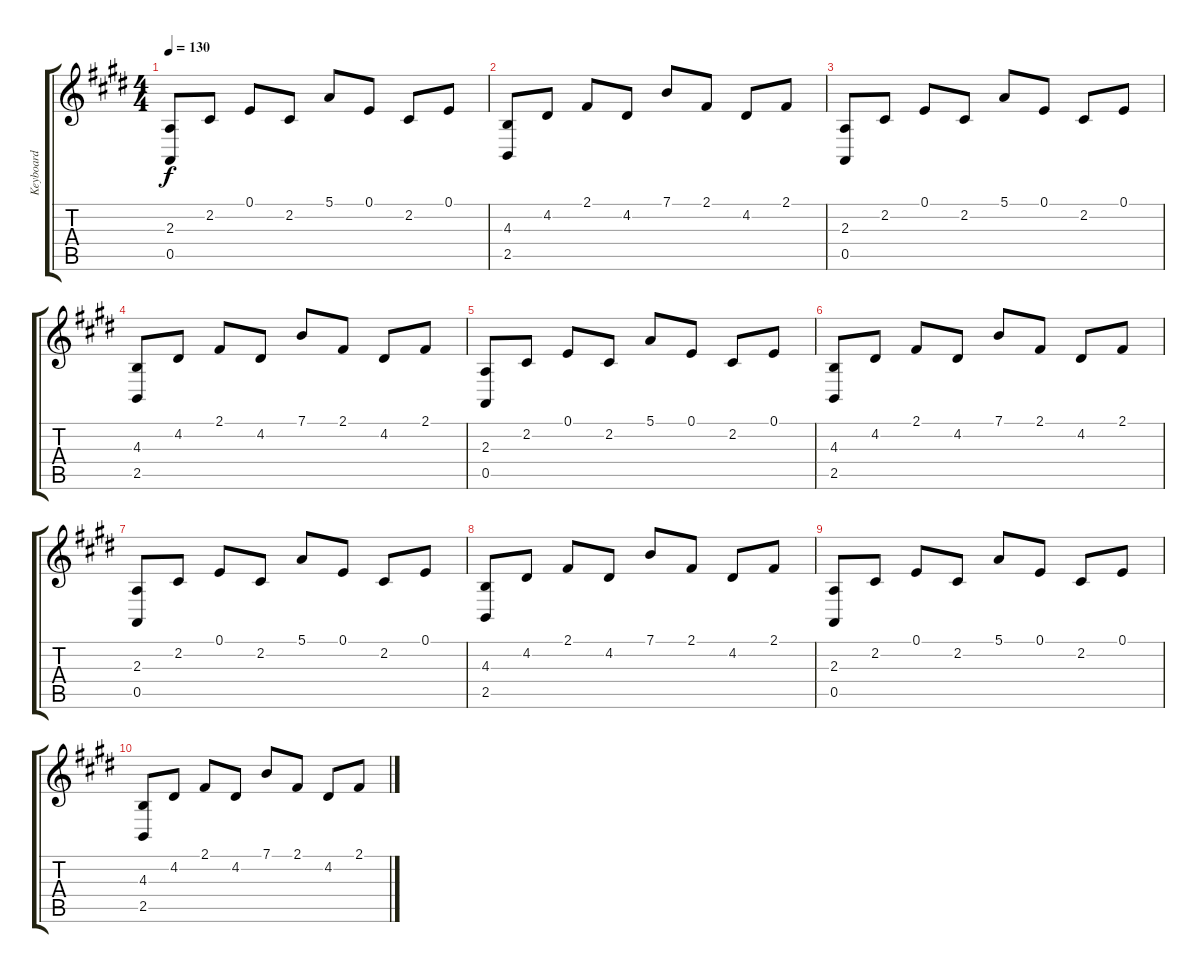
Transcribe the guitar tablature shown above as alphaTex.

\track ("Keyboard" "Keyboard") {instrument vibraphone}
\staff {score tabs}
\tuning (E4 B3 G3 D3 A2 E2) {hide}
\ts (4 4)
\tempo 130
\clef g2
\ks e
(2.3 0.5).8{dy f} 2.2.8 0.1.8 2.2.8 5.1.8 0.1.8 2.2.8 0.1.8 |
(4.3 2.5).8 4.2.8 2.1.8 4.2.8 7.1.8 2.1.8 4.2.8 2.1.8 |
(2.3 0.5).8 2.2.8 0.1.8 2.2.8 5.1.8 0.1.8 2.2.8 0.1.8 |
(4.3 2.5).8 4.2.8 2.1.8 4.2.8 7.1.8 2.1.8 4.2.8 2.1.8 |
(2.3 0.5).8 2.2.8 0.1.8 2.2.8 5.1.8 0.1.8 2.2.8 0.1.8 |
(4.3 2.5).8 4.2.8 2.1.8 4.2.8 7.1.8 2.1.8 4.2.8 2.1.8 |
(2.3 0.5).8 2.2.8 0.1.8 2.2.8 5.1.8 0.1.8 2.2.8 0.1.8 |
(4.3 2.5).8 4.2.8 2.1.8 4.2.8 7.1.8 2.1.8 4.2.8 2.1.8 |
(2.3 0.5).8 2.2.8 0.1.8 2.2.8 5.1.8 0.1.8 2.2.8 0.1.8 |
(4.3 2.5).8 4.2.8 2.1.8 4.2.8 7.1.8 2.1.8 4.2.8 2.1.8
